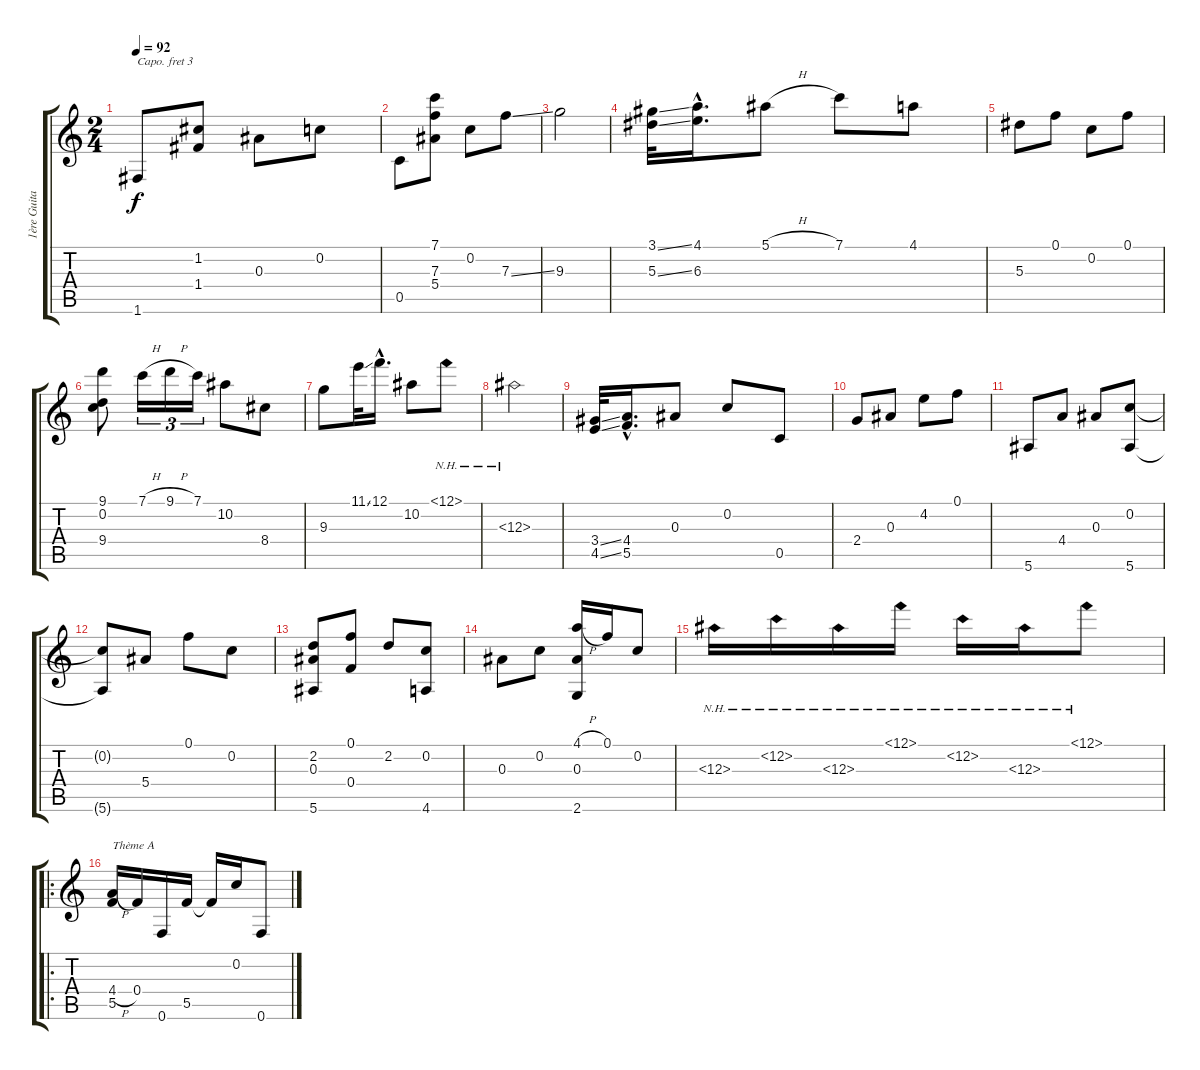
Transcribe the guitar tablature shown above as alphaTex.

\track ("1ère Guitare" "1ère Guita") {instrument acousticguitarnylon}
\staff {score tabs}
\capo 3
\tuning (D4 A3 G3 D3 A2 D2) {hide}
\ts (2 4)
\tempo 92
\clef g2
\ks c
1.6.8{dy f} (1.2 1.4).8 0.3.8 0.2.8 |
0.5.8 (7.1 7.3 5.4).8 0.2.8 7.3{ss}.8 |
9.3.2 |
(3.1{ss} 5.3{ss}).32 (4.1{hac} 6.3{hac}).16{d} 5.1{h}.8 7.1.8 4.1.8 |
5.3.8 0.1.8 0.2.8 0.1.8 |
(9.1 0.2 9.4).8 7.1{h}.16{tu (3 2)} 9.1{h}.16{tu (3 2)} 7.1.16{tu (3 2)} 10.2.8 8.4.8 |
9.3.8 11.1{ss}.32 12.1{hac}.16{d} 10.2.8 12.1{nh}.8 |
12.3{nh}.2 |
(3.4{ss} 4.5{ss}).32 (4.4{hac} 5.5{hac}).16{d} 0.3.8 0.2.8 0.5.8 |
2.4.8 0.3.8 4.2.8 0.1.8 |
5.6.8 4.4.8 0.3.8 (0.2 5.6).8 |
(0.2{t} 5.6{t}).8 5.4.8 0.1.8 0.2.8 |
(2.2 0.3 5.6).8 (0.1 0.4).8 2.2.8 (0.2 4.6).8 |
0.3.8 0.2.8 (4.1{h} 0.3 2.6).16 0.1.16 0.2.8 |
12.3{nh}.16 12.2{nh}.16 12.3{nh}.16 12.1{nh}.16 12.2{nh}.16 12.3{nh}.16 12.1{nh}.8 |
\ro
(4.4{h} 5.5).16{txt "Thème A"} 0.4.16 0.6.16 5.5.16 5.5{t}.16 0.2.16 0.6.8
